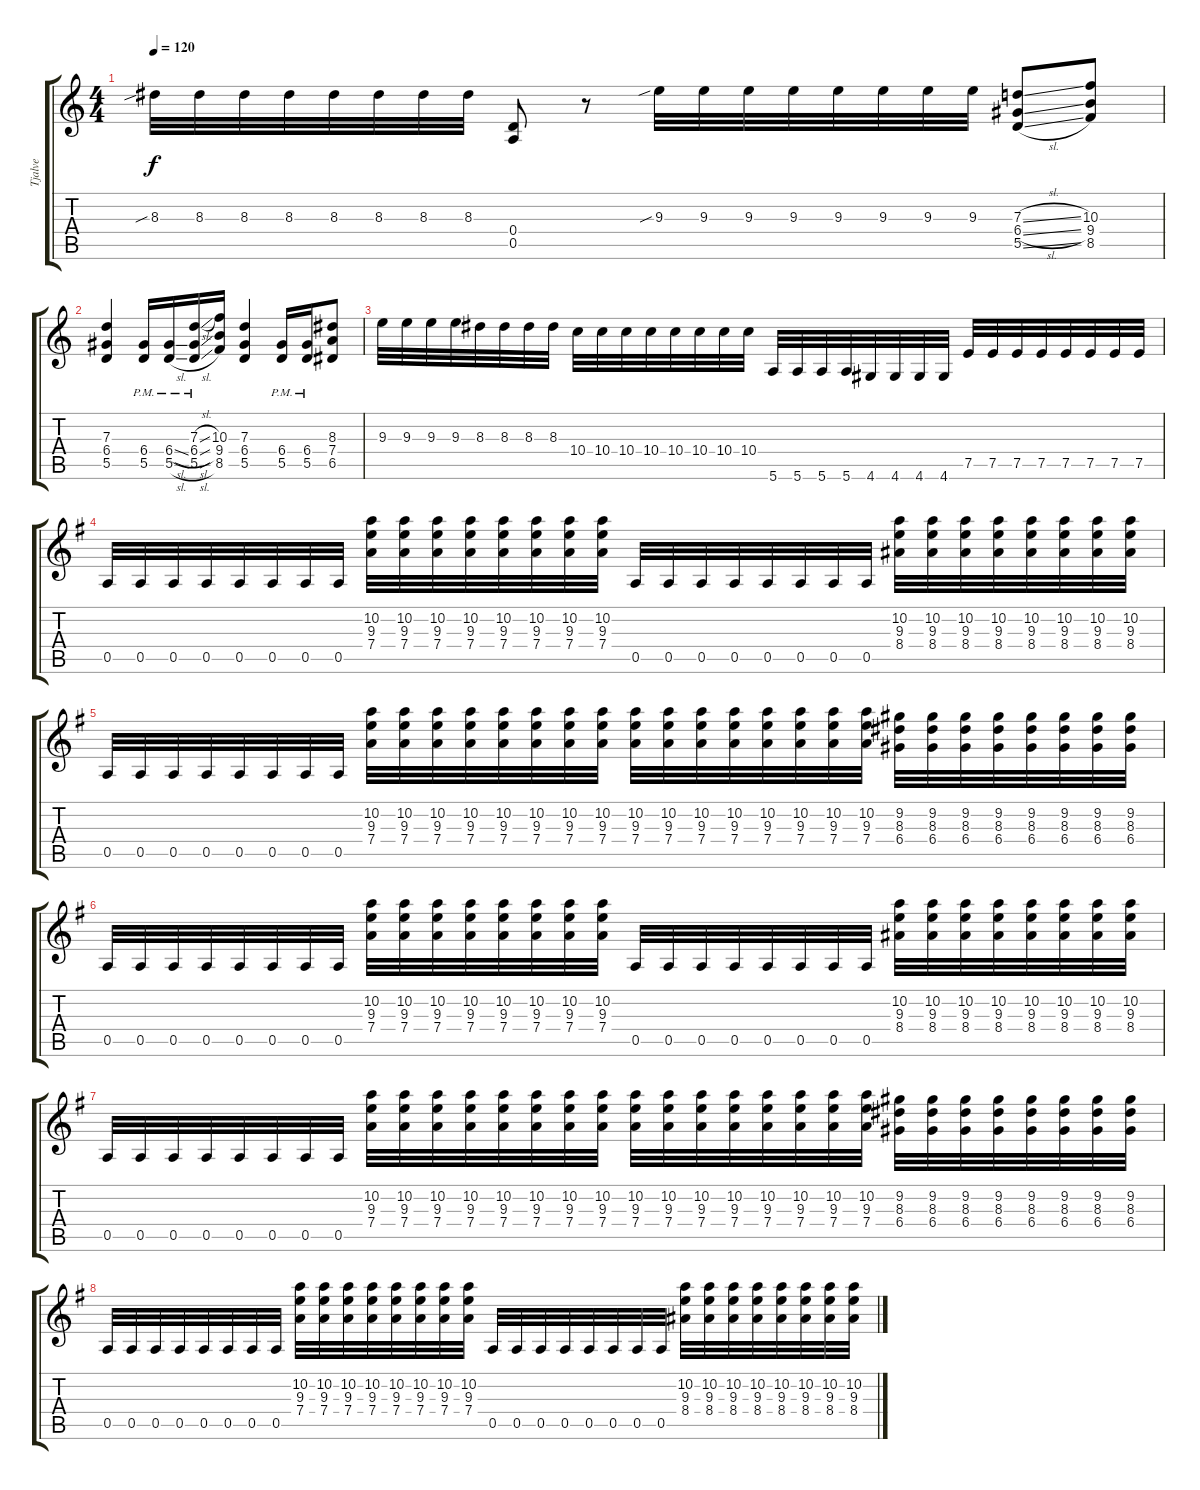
\track ("Tjalve" "Tjalve") {instrument distortionguitar}
\staff {score tabs}
\tuning (E4 B3 G3 D3 A2 E2) {hide}
\ts (4 4)
\tempo 120
\clef g2
\ks c
8.3{sib}.32{dy f} 8.3.32 8.3.32 8.3.32 8.3.32 8.3.32 8.3.32 8.3.32 (0.4 0.5).8 r.8 9.3{sib}.32 9.3.32 9.3.32 9.3.32 9.3.32 9.3.32 9.3.32 9.3.32 (7.3{sl} 6.4{sl} 5.5{sl}).8 (10.3 9.4 8.5).8 |
(7.3 6.4 5.5).4 (6.4{pm} 5.5{pm}).16 (6.4{sl pm} 5.5{sl pm}).16 (7.3{sl pm} 6.4{sl pm} 5.5{sl pm}).16 (10.3 9.4 8.5).16 (7.3 6.4 5.5).4 (6.4{pm} 5.5{pm}).16 (6.4{pm} 5.5{pm}).16 (8.3 7.4 6.5).8 |
9.3.32 9.3.32 9.3.32 9.3.32 8.3.32 8.3.32 8.3.32 8.3.32 10.4.32 10.4.32 10.4.32 10.4.32 10.4.32 10.4.32 10.4.32 10.4.32 5.6.32 5.6.32 5.6.32 5.6.32 4.6.32 4.6.32 4.6.32 4.6.32 7.5.32 7.5.32 7.5.32 7.5.32 7.5.32 7.5.32 7.5.32 7.5.32 |
\ks g
0.5.32 0.5.32 0.5.32 0.5.32 0.5.32 0.5.32 0.5.32 0.5.32 (10.2 9.3 7.4).32 (10.2 9.3 7.4).32 (10.2 9.3 7.4).32 (10.2 9.3 7.4).32 (10.2 9.3 7.4).32 (10.2 9.3 7.4).32 (10.2 9.3 7.4).32 (10.2 9.3 7.4).32 0.5.32 0.5.32 0.5.32 0.5.32 0.5.32 0.5.32 0.5.32 0.5.32 (10.2 9.3 8.4).32 (10.2 9.3 8.4).32 (10.2 9.3 8.4).32 (10.2 9.3 8.4).32 (10.2 9.3 8.4).32 (10.2 9.3 8.4).32 (10.2 9.3 8.4).32 (10.2 9.3 8.4).32 |
0.5.32 0.5.32 0.5.32 0.5.32 0.5.32 0.5.32 0.5.32 0.5.32 (10.2 9.3 7.4).32 (10.2 9.3 7.4).32 (10.2 9.3 7.4).32 (10.2 9.3 7.4).32 (10.2 9.3 7.4).32 (10.2 9.3 7.4).32 (10.2 9.3 7.4).32 (10.2 9.3 7.4).32 (10.2 9.3 7.4).32 (10.2 9.3 7.4).32 (10.2 9.3 7.4).32 (10.2 9.3 7.4).32 (10.2 9.3 7.4).32 (10.2 9.3 7.4).32 (10.2 9.3 7.4).32 (10.2 9.3 7.4).32 (9.2 8.3 6.4).32 (9.2 8.3 6.4).32 (9.2 8.3 6.4).32 (9.2 8.3 6.4).32 (9.2 8.3 6.4).32 (9.2 8.3 6.4).32 (9.2 8.3 6.4).32 (9.2 8.3 6.4).32 |
0.5.32 0.5.32 0.5.32 0.5.32 0.5.32 0.5.32 0.5.32 0.5.32 (10.2 9.3 7.4).32 (10.2 9.3 7.4).32 (10.2 9.3 7.4).32 (10.2 9.3 7.4).32 (10.2 9.3 7.4).32 (10.2 9.3 7.4).32 (10.2 9.3 7.4).32 (10.2 9.3 7.4).32 0.5.32 0.5.32 0.5.32 0.5.32 0.5.32 0.5.32 0.5.32 0.5.32 (10.2 9.3 8.4).32 (10.2 9.3 8.4).32 (10.2 9.3 8.4).32 (10.2 9.3 8.4).32 (10.2 9.3 8.4).32 (10.2 9.3 8.4).32 (10.2 9.3 8.4).32 (10.2 9.3 8.4).32 |
0.5.32 0.5.32 0.5.32 0.5.32 0.5.32 0.5.32 0.5.32 0.5.32 (10.2 9.3 7.4).32 (10.2 9.3 7.4).32 (10.2 9.3 7.4).32 (10.2 9.3 7.4).32 (10.2 9.3 7.4).32 (10.2 9.3 7.4).32 (10.2 9.3 7.4).32 (10.2 9.3 7.4).32 (10.2 9.3 7.4).32 (10.2 9.3 7.4).32 (10.2 9.3 7.4).32 (10.2 9.3 7.4).32 (10.2 9.3 7.4).32 (10.2 9.3 7.4).32 (10.2 9.3 7.4).32 (10.2 9.3 7.4).32 (9.2 8.3 6.4).32 (9.2 8.3 6.4).32 (9.2 8.3 6.4).32 (9.2 8.3 6.4).32 (9.2 8.3 6.4).32 (9.2 8.3 6.4).32 (9.2 8.3 6.4).32 (9.2 8.3 6.4).32 |
0.5.32 0.5.32 0.5.32 0.5.32 0.5.32 0.5.32 0.5.32 0.5.32 (10.2 9.3 7.4).32 (10.2 9.3 7.4).32 (10.2 9.3 7.4).32 (10.2 9.3 7.4).32 (10.2 9.3 7.4).32 (10.2 9.3 7.4).32 (10.2 9.3 7.4).32 (10.2 9.3 7.4).32 0.5.32 0.5.32 0.5.32 0.5.32 0.5.32 0.5.32 0.5.32 0.5.32 (10.2 9.3 8.4).32 (10.2 9.3 8.4).32 (10.2 9.3 8.4).32 (10.2 9.3 8.4).32 (10.2 9.3 8.4).32 (10.2 9.3 8.4).32 (10.2 9.3 8.4).32 (10.2 9.3 8.4).32
